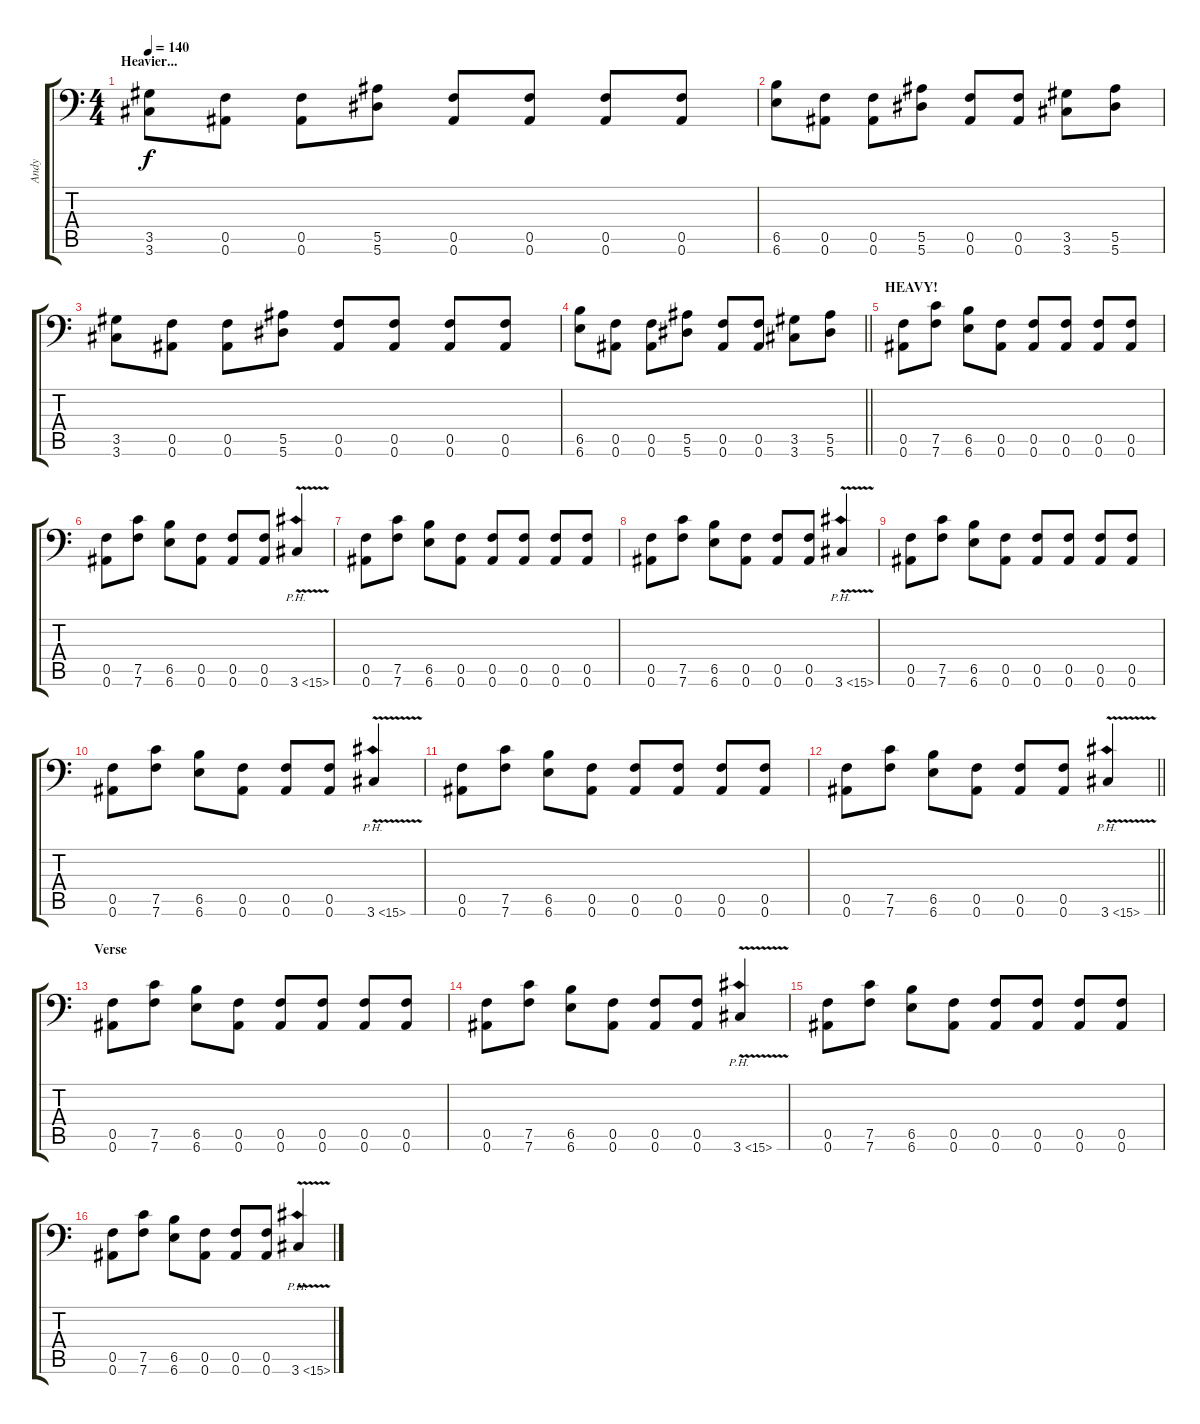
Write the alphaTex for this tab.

\track ("Andy" "Andy") {instrument distortionguitar}
\staff {score tabs}
\tuning (C4 G3 Eb3 Bb2 F2 Bb1) {hide}
\ts (4 4)
\section ("" "Heavier...")
\tempo 140
\clef f4
\ks c
(3.5 3.6).8{dy f} (0.5 0.6).8 (0.5 0.6).8 (5.5 5.6).8 (0.5 0.6).8 (0.5 0.6).8 (0.5 0.6).8 (0.5 0.6).8 |
(6.5 6.6).8 (0.5 0.6).8 (0.5 0.6).8 (5.5 5.6).8 (0.5 0.6).8 (0.5 0.6).8 (3.5 3.6).8 (5.5 5.6).8 |
(3.5 3.6).8 (0.5 0.6).8 (0.5 0.6).8 (5.5 5.6).8 (0.5 0.6).8 (0.5 0.6).8 (0.5 0.6).8 (0.5 0.6).8 |
\barLineRight lightlight
(6.5 6.6).8 (0.5 0.6).8 (0.5 0.6).8 (5.5 5.6).8 (0.5 0.6).8 (0.5 0.6).8 (3.5 3.6).8 (5.5 5.6).8 |
\section ("" "HEAVY!")
(0.5 0.6).8 (7.5 7.6).8 (6.5 6.6).8 (0.5 0.6).8 (0.5 0.6).8 (0.5 0.6).8 (0.5 0.6).8 (0.5 0.6).8 |
(0.5 0.6).8 (7.5 7.6).8 (6.5 6.6).8 (0.5 0.6).8 (0.5 0.6).8 (0.5 0.6).8 3.6{ph 12 v}.4 |
(0.5 0.6).8 (7.5 7.6).8 (6.5 6.6).8 (0.5 0.6).8 (0.5 0.6).8 (0.5 0.6).8 (0.5 0.6).8 (0.5 0.6).8 |
(0.5 0.6).8 (7.5 7.6).8 (6.5 6.6).8 (0.5 0.6).8 (0.5 0.6).8 (0.5 0.6).8 3.6{ph 12 v}.4 |
(0.5 0.6).8 (7.5 7.6).8 (6.5 6.6).8 (0.5 0.6).8 (0.5 0.6).8 (0.5 0.6).8 (0.5 0.6).8 (0.5 0.6).8 |
(0.5 0.6).8 (7.5 7.6).8 (6.5 6.6).8 (0.5 0.6).8 (0.5 0.6).8 (0.5 0.6).8 3.6{ph 12 v}.4 |
(0.5 0.6).8 (7.5 7.6).8 (6.5 6.6).8 (0.5 0.6).8 (0.5 0.6).8 (0.5 0.6).8 (0.5 0.6).8 (0.5 0.6).8 |
\barLineRight lightlight
(0.5 0.6).8 (7.5 7.6).8 (6.5 6.6).8 (0.5 0.6).8 (0.5 0.6).8 (0.5 0.6).8 3.6{ph 12 v}.4 |
\section ("" "Verse")
(0.5 0.6).8 (7.5 7.6).8 (6.5 6.6).8 (0.5 0.6).8 (0.5 0.6).8 (0.5 0.6).8 (0.5 0.6).8 (0.5 0.6).8 |
(0.5 0.6).8 (7.5 7.6).8 (6.5 6.6).8 (0.5 0.6).8 (0.5 0.6).8 (0.5 0.6).8 3.6{ph 12 v}.4 |
(0.5 0.6).8 (7.5 7.6).8 (6.5 6.6).8 (0.5 0.6).8 (0.5 0.6).8 (0.5 0.6).8 (0.5 0.6).8 (0.5 0.6).8 |
(0.5 0.6).8 (7.5 7.6).8 (6.5 6.6).8 (0.5 0.6).8 (0.5 0.6).8 (0.5 0.6).8 3.6{ph 12 v}.4
